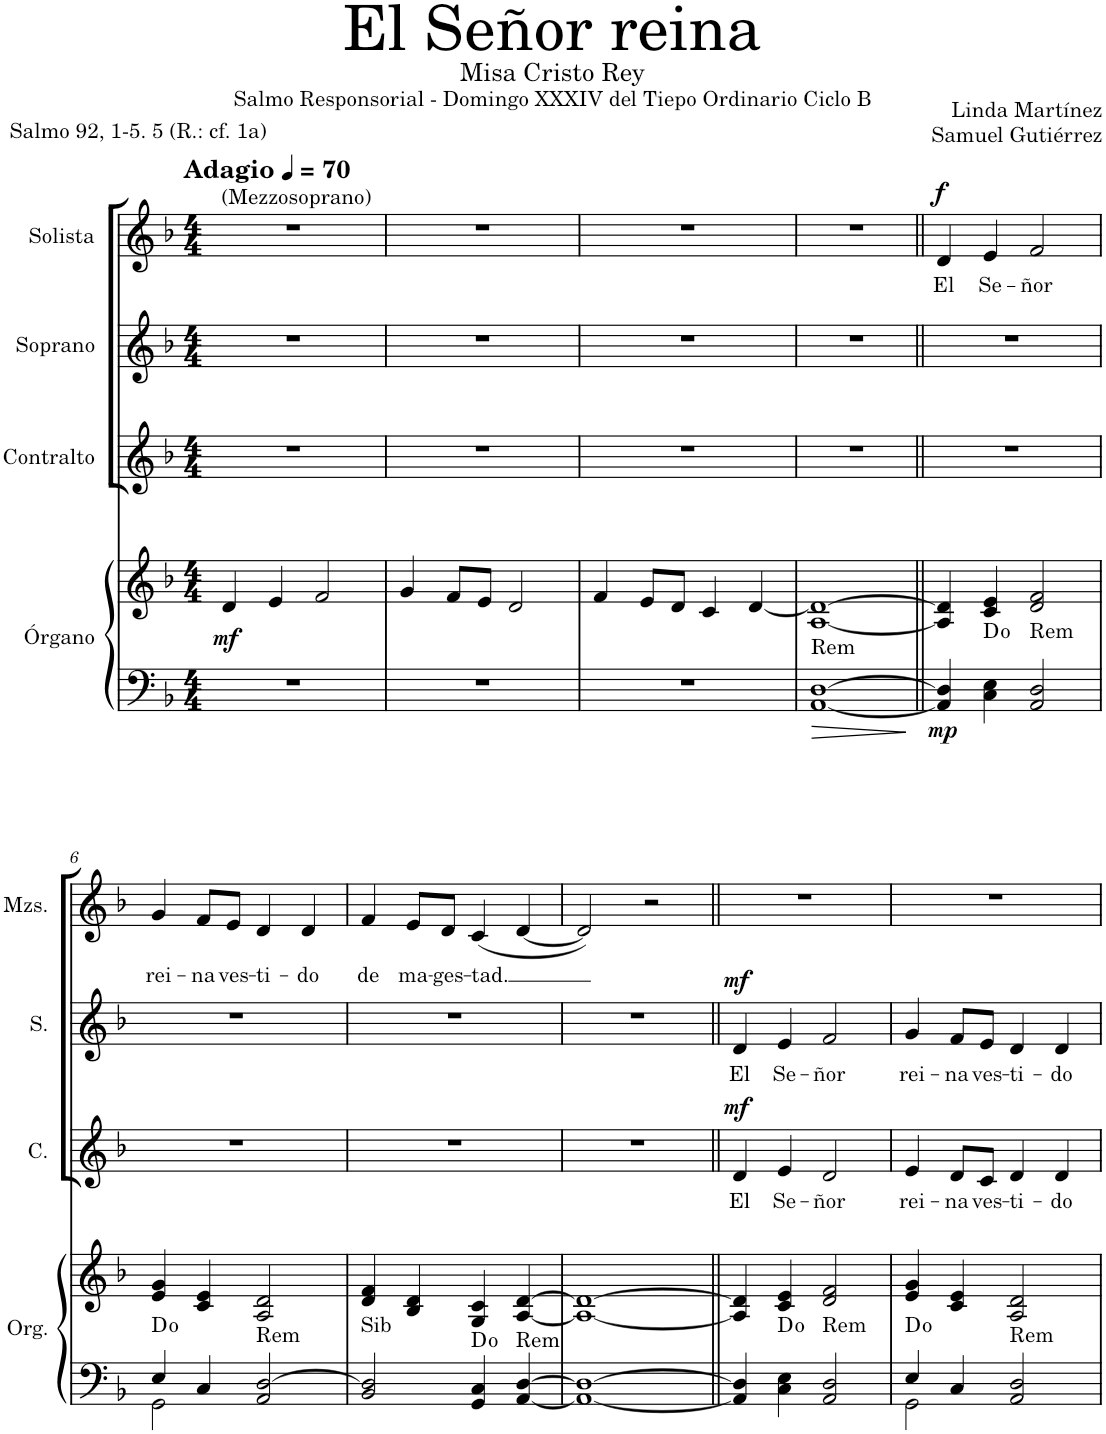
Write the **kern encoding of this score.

**kern	**kern	**dynam	**harte	**kern	**text	**dynam	**kern	**text	**dynam	**kern	**text	**dynam
*part4	*part4	*part4	*part4	*part3	*part3	*part3	*part2	*part2	*part2	*part1	*part1	*part1
*staff5	*staff4	*staff4/5	*	*staff3	*staff3	*staff3	*staff2	*staff2	*staff2	*staff1	*staff1	*staff1
*I"Órgano	*	*	*	*I"Contralto	*	*	*I"Soprano	*	*	*I"Solista	*	*
*	*	*	*	*I'C.	*	*	*I'S.	*	*	*	*	*
*clefF4	*clefG2	*	*	*clefG2	*	*	*clefG2	*	*	*clefG2	*	*
*k[b-]	*k[b-]	*	*	*k[b-]	*	*	*k[b-]	*	*	*k[b-]	*	*
*M4/4	*M4/4	*	*	*M4/4	*	*	*M4/4	*	*	*M4/4	*	*
*MM70	*MM70	*	*	*MM70	*	*	*MM70	*	*	*MM70	*	*
=1	=1	=1	=1	=1	=1	=1	=1	=1	=1	=1	=1	=1
!	!	!	!	!	!	!	!	!	!	!LO:TX:a:B:t=Adagio	!	!
!	!	!	!	!	!	!	!	!	!	!LO:TX:a:t=(Mezzosoprano)	!	!
!	!	!LO:DY:b	!	!	!	!	!	!	!	!	!	!
1r	4d/	mf	.	1r	.	.	1r	.	.	1r	.	.
.	4e/	.	.	.	.	.	.	.	.	.	.	.
.	2f/	.	.	.	.	.	.	.	.	.	.	.
=2	=2	=2	=2	=2	=2	=2	=2	=2	=2	=2	=2	=2
1r	4g/	.	.	1r	.	.	1r	.	.	1r	.	.
.	8f/L	.	.	.	.	.	.	.	.	.	.	.
.	8e/J	.	.	.	.	.	.	.	.	.	.	.
.	2d/	.	.	.	.	.	.	.	.	.	.	.
=3	=3	=3	=3	=3	=3	=3	=3	=3	=3	=3	=3	=3
1r	4f/	.	.	1r	.	.	1r	.	.	1r	.	.
.	8e/L	.	.	.	.	.	.	.	.	.	.	.
.	8d/J	.	.	.	.	.	.	.	.	.	.	.
.	4c/	.	.	.	.	.	.	.	.	.	.	.
.	[4d/	.	.	.	.	.	.	.	.	.	.	.
=4	=4	=4	=4	=4	=4	=4	=4	=4	=4	=4	=4	=4
!	!	!	!LO:H:kt=Rem	!	!	!	!	!	!	!	!	!
[1AA [1D	[1A 1d_	.	N	1r	.	.	1r	.	.	1r	.	.
=5||	=5||	=5||	=5||	=5||	=5||	=5||	=5||	=5||	=5||	=5||	=5||	=5||
!	!	!LO:DY:b=2	!	!	!	!	!	!	!	!	!LO:LY:b	!LO:DY:a
4AA/] 4D/]	4A/] 4d/]	mp	.	1r	.	.	1r	.	.	4d/	El	f
!	!	!	!	!	!	!	!	!	!	!	!LO:LY:b	!
4C\ 4E\	4c/ 4e/	.	D:dim	.	.	.	.	.	.	4e/	Se-	.
!	!	!	!LO:H:kt=Rem	!	!	!	!	!	!	!	!LO:LY:b	!
2AA/ 2D/	2d/ 2f/	.	N	.	.	.	.	.	.	2f/	-ñor	.
!!LO:LB:g=z
=6	=6	=6	=6	=6	=6	=6	=6	=6	=6	=6	=6	=6
*^	*	*	*	*	*	*	*	*	*	*	*	*
!	!	!	!	!	!	!	!	!	!	!	!	!LO:LY:b	!
4E/	2GG\	4e/ 4g/	.	D:dim	1r	.	.	1r	.	.	4g/	rei-	.
!	!	!	!	!	!	!	!	!	!	!	!	!LO:LY:b	!
4C/	.	4c/ 4e/	.	.	.	.	.	.	.	.	8f/L	-na	.
!	!	!	!	!	!	!	!	!	!	!	!	!LO:LY:b	!
.	.	.	.	.	.	.	.	.	.	.	8e/J	ves-	.
!	!	!	!	!LO:H:kt=Rem	!	!	!	!	!	!	!	!LO:LY:b	!
2AA/ [2D/	2ryy	2A/ 2d/	.	N	.	.	.	.	.	.	4d/	-ti-	.
!	!	!	!	!	!	!	!	!	!	!	!	!LO:LY:b	!
.	.	.	.	.	.	.	.	.	.	.	4d/	-do	.
*v	*v	*	*	*	*	*	*	*	*	*	*	*	*
=7	=7	=7	=7	=7	=7	=7	=7	=7	=7	=7	=7	=7
!	!	!	!LO:H:kt=Sib	!	!	!	!	!	!	!	!LO:LY:b	!
2BB-/ 2D/]	4d/ 4f/	.	N	1r	.	.	1r	.	.	4f/	de	.
!	!	!	!	!	!	!	!	!	!	!	!LO:LY:b	!
.	4B-/ 4d/	.	.	.	.	.	.	.	.	8e/L	ma-	.
!	!	!	!	!	!	!	!	!	!	!	!LO:LY:b	!
.	.	.	.	.	.	.	.	.	.	8d/J	-ges-	.
!	!	!	!	!	!	!	!	!	!	!	!LO:LY:b	!
4GG/ 4C/	4G/ 4c/	.	D:dim	.	.	.	.	.	.	(4c/	-tad.	.
!	!	!	!LO:H:kt=Rem	!	!	!	!	!	!	!	!	!
[4AA/ [4D/	[4A/ [4d/	.	N	.	.	.	.	.	.	[4d/	.	.
=8	=8	=8	=8	=8	=8	=8	=8	=8	=8	=8	=8	=8
1AA_ 1D_	1A_ 1d_	.	.	1r	.	.	1r	.	.	2d/])	.	.
.	.	.	.	.	.	.	.	.	.	2r	.	.
=9||	=9||	=9||	=9||	=9||	=9||	=9||	=9||	=9||	=9||	=9||	=9||	=9||
!	!	!	!	!	!LO:LY:b	!LO:DY:a	!	!LO:LY:b	!LO:DY:a	!	!	!
4AA/] 4D/]	4A/] 4d/]	.	.	4d/	El	mf	4d/	El	mf	1r	.	.
!	!	!	!	!	!LO:LY:b	!	!	!LO:LY:b	!	!	!	!
4C\ 4E\	4c/ 4e/	.	D:dim	4e/	Se-	.	4e/	Se-	.	.	.	.
!	!	!	!LO:H:kt=Rem	!	!LO:LY:b	!	!	!LO:LY:b	!	!	!	!
2AA/ 2D/	2d/ 2f/	.	N	2d/	-ñor	.	2f/	-ñor	.	.	.	.
=10	=10	=10	=10	=10	=10	=10	=10	=10	=10	=10	=10	=10
*^	*	*	*	*	*	*	*	*	*	*	*	*
!	!	!	!	!	!	!LO:LY:b	!	!	!LO:LY:b	!	!	!	!
4E/	2GG\	4e/ 4g/	.	D:dim	4e/	rei-	.	4g/	rei-	.	1r	.	.
!	!	!	!	!	!	!LO:LY:b	!	!	!LO:LY:b	!	!	!	!
4C/	.	4c/ 4e/	.	.	8d/L	-na	.	8f/L	-na	.	.	.	.
!	!	!	!	!	!	!LO:LY:b	!	!	!LO:LY:b	!	!	!	!
.	.	.	.	.	8c/J	ves-	.	8e/J	ves-	.	.	.	.
!	!	!	!	!LO:H:kt=Rem	!	!LO:LY:b	!	!	!LO:LY:b	!	!	!	!
2AA/ 2D/	2ryy	2A/ 2d/	.	N	4d/	-ti-	.	4d/	-ti-	.	.	.	.
!	!	!	!	!	!	!LO:LY:b	!	!	!LO:LY:b	!	!	!	!
.	.	.	.	.	4d/	-do	.	4d/	-do	.	.	.	.
*v	*v	*	*	*	*	*	*	*	*	*	*	*	*
=	=	=	=	=	=	=	=	=	=	=	=	=
*-	*-	*-	*-	*-	*-	*-	*-	*-	*-	*-	*-	*-
